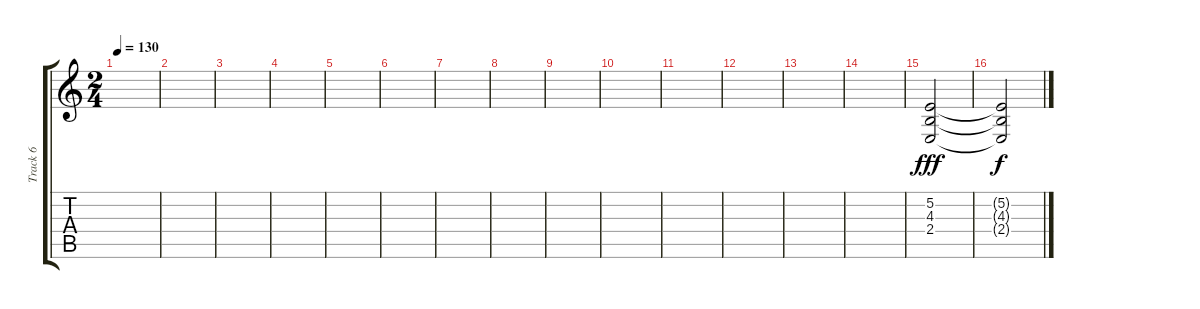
\track ("Track 6" "Track 6") {instrument synthstrings2}
\staff {score tabs}
\tuning (E4 B3 G3 D3 A2 E2) {hide}
\ts (2 4)
\tempo 130
\clef g2
\ks c
|
|
|
|
|
|
|
|
|
|
|
|
|
|
(5.2 4.3 2.4).2{dy fff} |
(5.2{t} 4.3{t} 2.4{t}).2{dy f}
